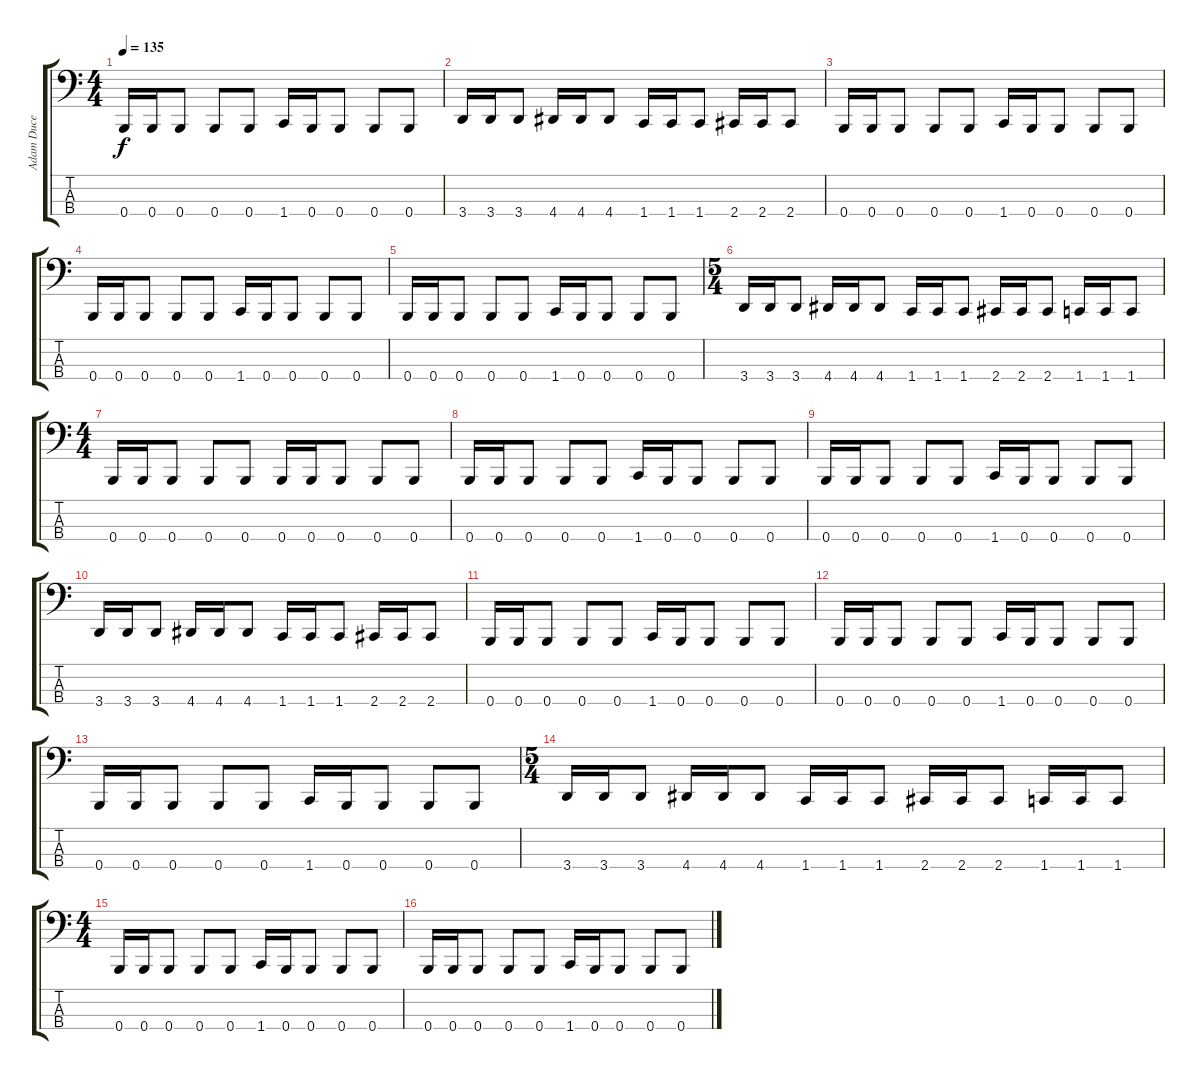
\track ("Adam Duce" "Adam Duce") {instrument electricbasspick}
\staff {score tabs}
\tuning (E2 B1 Gb1 B0) {hide}
\ts (4 4)
\tempo 135
\clef f4
\ks c
0.4.16{dy f} 0.4.16 0.4.8 0.4.8 0.4.8 1.4.16 0.4.16 0.4.8 0.4.8 0.4.8 |
3.4.16 3.4.16 3.4.8 4.4.16 4.4.16 4.4.8 1.4.16 1.4.16 1.4.8 2.4.16 2.4.16 2.4.8 |
0.4.16 0.4.16 0.4.8 0.4.8 0.4.8 1.4.16 0.4.16 0.4.8 0.4.8 0.4.8 |
0.4.16 0.4.16 0.4.8 0.4.8 0.4.8 1.4.16 0.4.16 0.4.8 0.4.8 0.4.8 |
0.4.16 0.4.16 0.4.8 0.4.8 0.4.8 1.4.16 0.4.16 0.4.8 0.4.8 0.4.8 |
\ts (5 4)
3.4.16 3.4.16 3.4.8 4.4.16 4.4.16 4.4.8 1.4.16 1.4.16 1.4.8 2.4.16 2.4.16 2.4.8 1.4.16 1.4.16 1.4.8 |
\ts (4 4)
0.4.16 0.4.16 0.4.8 0.4.8 0.4.8 0.4.16 0.4.16 0.4.8 0.4.8 0.4.8 |
0.4.16 0.4.16 0.4.8 0.4.8 0.4.8 1.4.16 0.4.16 0.4.8 0.4.8 0.4.8 |
0.4.16 0.4.16 0.4.8 0.4.8 0.4.8 1.4.16 0.4.16 0.4.8 0.4.8 0.4.8 |
3.4.16 3.4.16 3.4.8 4.4.16 4.4.16 4.4.8 1.4.16 1.4.16 1.4.8 2.4.16 2.4.16 2.4.8 |
0.4.16 0.4.16 0.4.8 0.4.8 0.4.8 1.4.16 0.4.16 0.4.8 0.4.8 0.4.8 |
0.4.16 0.4.16 0.4.8 0.4.8 0.4.8 1.4.16 0.4.16 0.4.8 0.4.8 0.4.8 |
0.4.16 0.4.16 0.4.8 0.4.8 0.4.8 1.4.16 0.4.16 0.4.8 0.4.8 0.4.8 |
\ts (5 4)
3.4.16 3.4.16 3.4.8 4.4.16 4.4.16 4.4.8 1.4.16 1.4.16 1.4.8 2.4.16 2.4.16 2.4.8 1.4.16 1.4.16 1.4.8 |
\ts (4 4)
0.4.16 0.4.16 0.4.8 0.4.8 0.4.8 1.4.16 0.4.16 0.4.8 0.4.8 0.4.8 |
0.4.16 0.4.16 0.4.8 0.4.8 0.4.8 1.4.16 0.4.16 0.4.8 0.4.8 0.4.8
